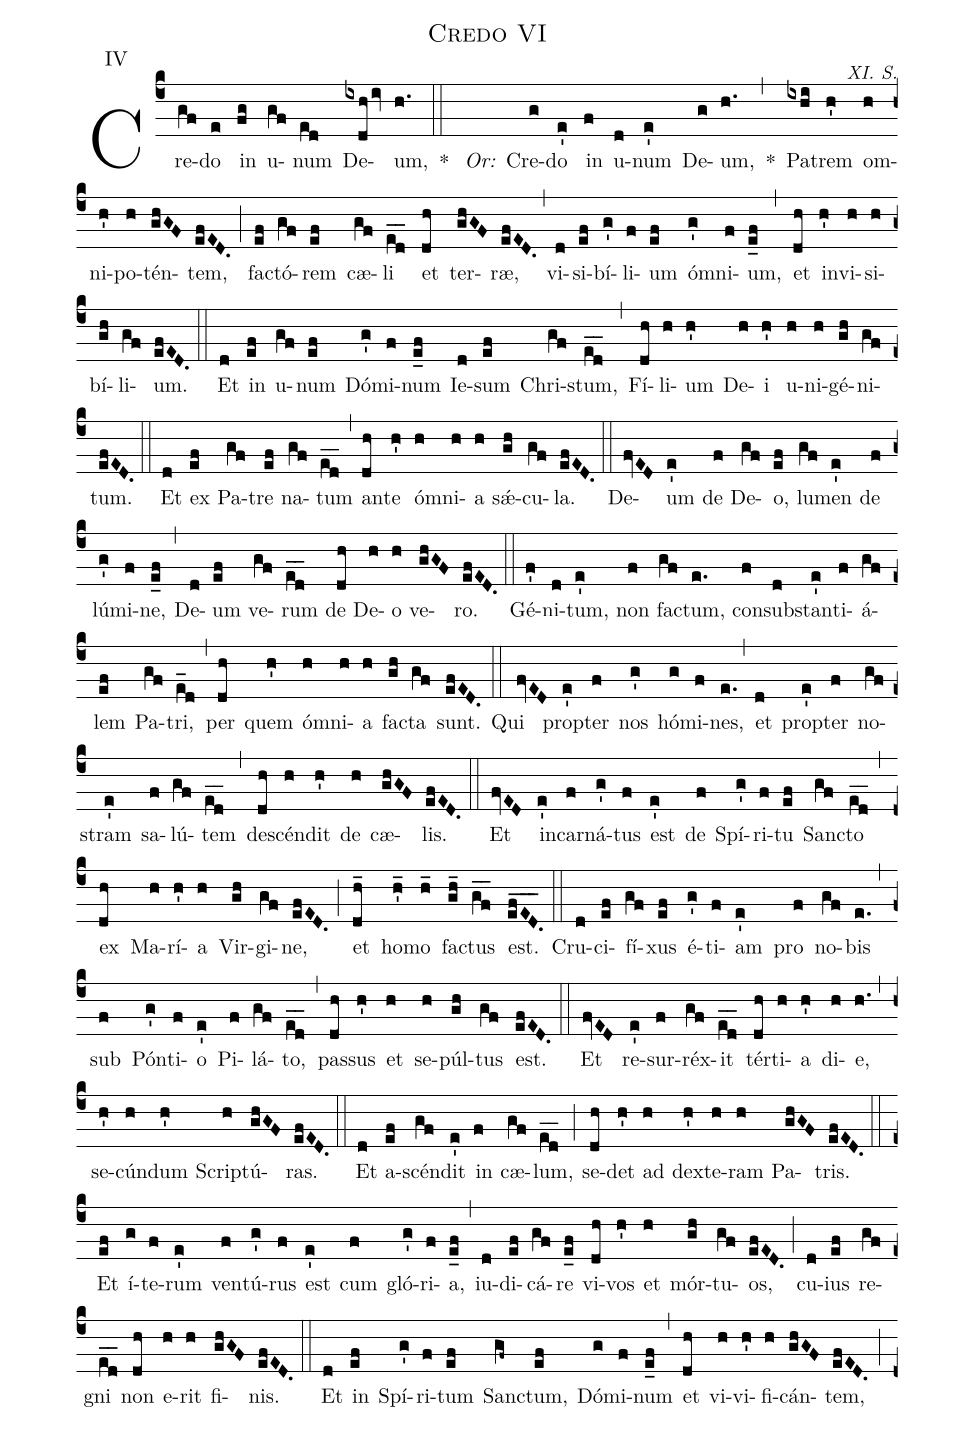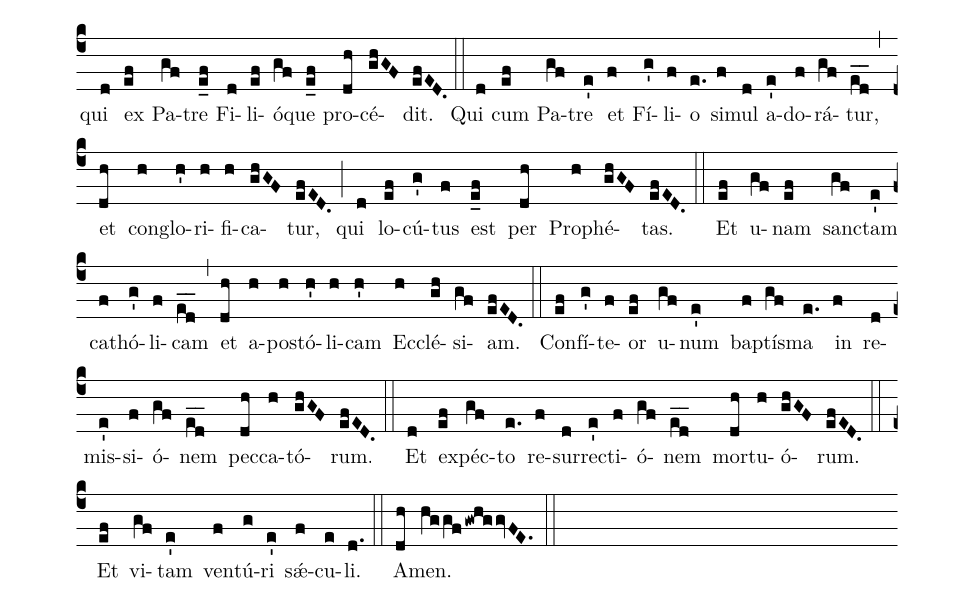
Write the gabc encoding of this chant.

name: Credo VI;
commentary: XI. S.;
annotation: IV;
%%
(c4)
Cre(gf)do(e) in(fg) u(gf)num(ed) De(ixdhiv)um,(h.) *(::)
<i>Or:</i>() Cre(g)do(e') in(f) u(d)num(e') De(g)um,(h.) *(,)
Pa(ixhi)trem(h') om(h)ni(h')po(h)tén(ghGF)tem,(efED.) (;) fac(ef)tó(gf)rem(ef) cæ(gf)li(ed__) et(dh) ter(ghGF)ræ,(efED.) (,) vi(d)si(ef)bí(g')li(f)um(ef) óm(g')ni(f)um,(e_f) (,) et(dh) in(h')vi(h)si(h)bí(gh)li(gf)um.(efED.) (::)
Et(d) in(ef) u(gf)num(ef) Dó(g')mi(f)num(e_f) Ie(d)sum(ef) Chri(gf)stum,(ed__) (,) Fí(dh)li(h)um(h') De(h)i(h') u(h)ni(h)gé(gh)ni(gf)tum.(efED.) (::)
Et(d) ex(ef) Pa(gf)tre(ef) na(gf)tum(ed__) (,) an(dh)te(h') óm(h)ni(h)a(h) sǽ(gh)cu(gf)la.(efED.) (::)
De(fvED)um(e') de(f) De(gf)o,(ef) lu(gf)men(e') de(f) lú(g')mi(f)ne,(e_f) (,) De(d)um(ef) ve(gf)rum(ed__) de(dh) De(h)o(h) ve(ghGF)ro.(efED.) (::)
Gé(f')ni(d)tum,(e') non(f) fac(gf)tum,(e.) con(f)sub(d)stan(e')ti(f)á(gf)lem(ef) Pa(gf)tri,(e_d) (,) per(dh) quem(h') óm(h)ni(h)a(h) fac(gh)ta(gf) sunt.(efED.) (::)
Qui(fvED) prop(e')ter(f) nos(g') hó(g)mi(f)nes,(e.) (,) et(d) prop(e')ter(f) no(gf)stram(e') sa(f)lú(gf)tem(ed__) (,) de(dh)scén(h)dit(h') de(h) cæ(ghGF)lis.(efED.) (::)
Et(fvED) in(e')car(f)ná(g')tus(f) est(e') de(f) Spí(g')ri(f)tu(ef) Sanc(gf)to(ed__) (,) ex(dh) Ma(h)rí(h')a(h) Vir(gh)gi(gf)ne,(efED.) (;) et(dh_) ho(h'_)mo(h_) fac(gh_)tus(gf__) est.(ef_E_D._) (::)
Cru(d)ci(ef)fí(gf)xus(ef) é(g')ti(f)am(e') pro(f) no(gf)bis(e.) (,) sub(f) Pón(g')ti(f)o(e') Pi(f)lá(gf)to,(ed__) (,) pas(dh)sus(h') et(h) se(h)púl(gh)tus(gf) est.(efED.) (::)
Et(fvED) re(e')sur(f)réx(gf)it(ed__) tér(dh)ti(h)a(h') di(h)e,(h.) (,) se(h')cún(h)dum(h') Scrip(h)tú(ghGF)ras.(efED.) (::)
Et(d) a(ef)scén(gf)dit(e') in(f) cæ(gf)lum,(ed__) (;) se(dh)det(h') ad(h) dex(h')te(h)ram(h) Pa(ghGF)tris.(efED.) (::)
Et(ef) í(g)te(f)rum(e') ven(f)tú(g')rus(f) est(e') cum(f) gló(g')ri(f)a,(e_f) (,) iu(d)di(ef)cá(gf)re(e_f) vi(dh)vos(h') et(h) mór(gh)tu(gf)os,(efED.) (;) cu(d)ius(ef) re(gf)gni(ed__) non(dh) e(h)rit(h) fi(ghGF)nis.(efED.) (::)
Et(d) in(ef) Spí(g')ri(f)tum(ef) Sanc(gf~)tum,(ef) Dó(g)mi(f)num(e_f) (,) et(dh) vi(h)vi(h')fi(h)cán(ghGF)tem,(efED.) (;) qui(d) ex(ef) Pa(gf)tre(e_f) Fi(d)li(ef)ó(gf)que(e_f) pro(dh)cé(ghGF)dit.(efED.) (::)
Qui(d) cum(ef) Pa(gf)tre(e') et(f) Fí(g')li(f)o(e.) si(f)mul(d) a(e')do(f)rá(gf)tur,(ed__) (,) et(dh) con(h)glo(h')ri(h)fi(h)ca(ghGF)tur,(efED.) (;) qui(d) lo(ef)cú(g')tus(f) est(e_f) per(dh) Pro(h)phé(ghGF)tas.(efED.) (::)
Et(ef) u(gf)nam(ef) sanc(gf)tam(e') ca(f)thó(g')li(f)cam(ed__) (,) et(dh) a(h)po(h)stó(h')li(h)cam(h') Ec(h)clé(gh)si(gf)am.(efED.) (::)
Con(ef)fí(g')te(f)or(ef) u(gf)num(e') bap(f)tís(gf)ma(e.) in(f) re(d)mis(e')si(f)ó(gf)nem(ed__) pec(dh)ca(h)tó(ghGF)rum.(efED.) (::)
Et(d) ex(ef)péc(gf)to(e.) re(f)sur(d)rec(e')ti(f)ó(gf)nem(ed__) mor(dh)tu(h)ó(ghGF)rum.(efED.) (::)
Et(ef) vi(gf)tam(e') ven(f)tú(g)ri(e') sǽ(f)cu(e)li.(d.) (::)
A(dh)men.(hggfgwhggvFE.) (::)
